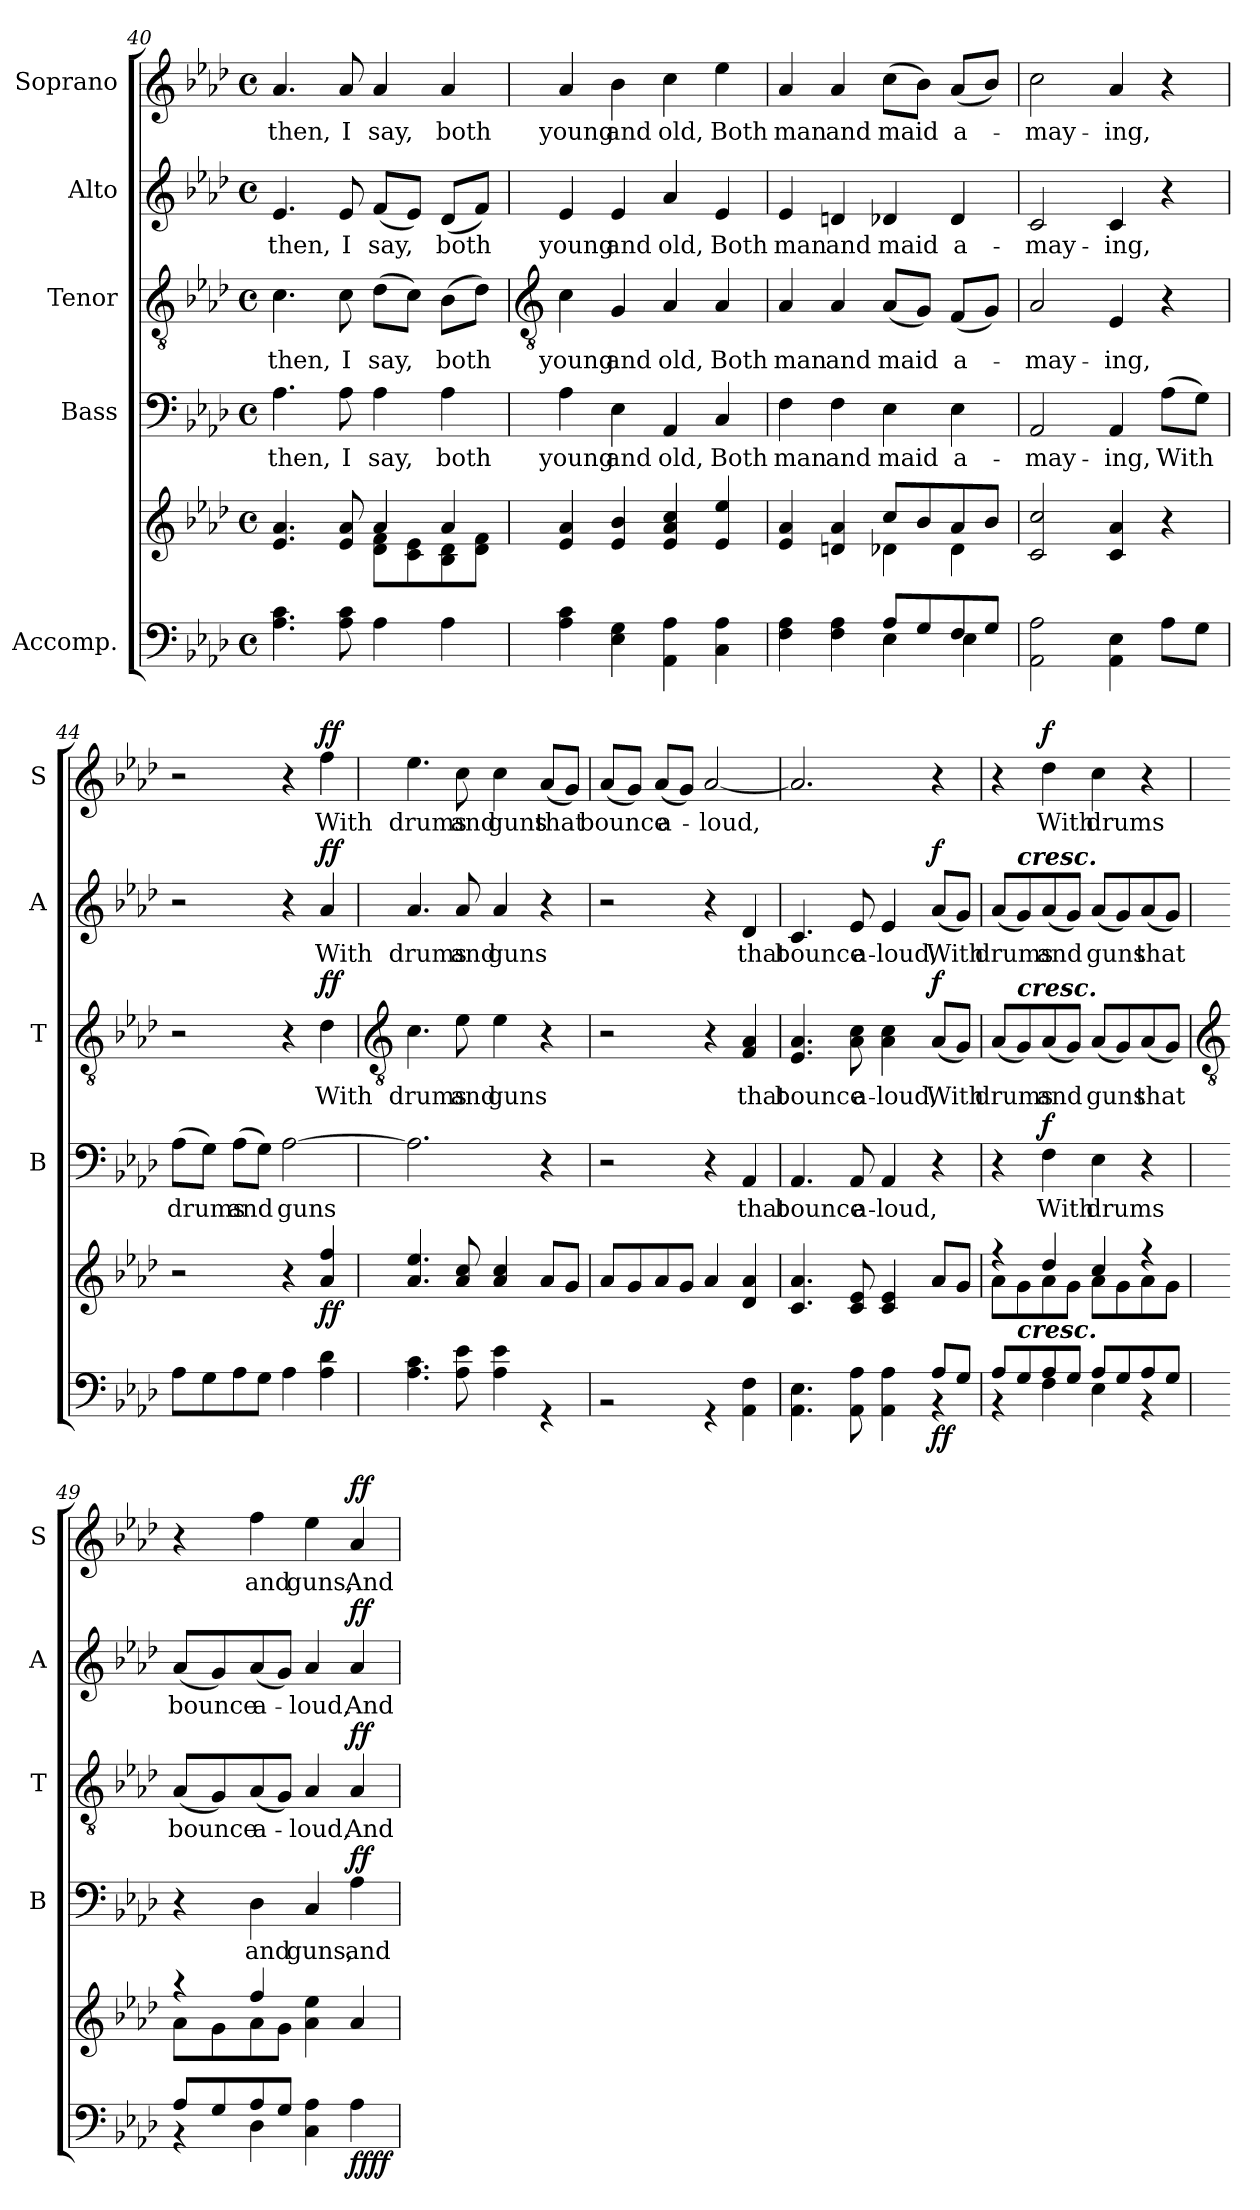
**kern	**kern	**dynam	**kern	**text	**dynam	**kern	**text	**dynam	**kern	**text	**dynam	**kern	**text	**dynam
*part5	*part5	*part5	*part4	*part4	*part4	*part3	*part3	*part3	*part2	*part2	*part2	*part1	*part1	*part1
*staff6	*staff5	*staff5/6	*staff4	*staff4	*staff4	*staff3	*staff3	*staff3	*staff2	*staff2	*staff2	*staff1	*staff1	*staff1
*I"Accomp.	*	*	*I"Bass	*	*	*I"Tenor	*	*	*I"Alto	*	*	*I"Soprano	*	*
*	*	*	*I'B	*	*	*I'T	*	*	*I'A	*	*	*I'S	*	*
*clefF4	*clefG2	*	*clefF4	*	*	*clefGv2	*	*	*clefG2	*	*	*clefG2	*	*
*k[b-e-a-d-]	*k[b-e-a-d-]	*	*k[b-e-a-d-]	*	*	*k[b-e-a-d-]	*	*	*k[b-e-a-d-]	*	*	*k[b-e-a-d-]	*	*
*A-:	*A-:	*	*A-:	*	*	*A-:	*	*	*A-:	*	*	*A-:	*	*
*M4/4	*M4/4	*	*M4/4	*	*	*M4/4	*	*	*M4/4	*	*	*M4/4	*	*
*met(c)	*met(c)	*	*met(c)	*	*	*met(c)	*	*	*met(c)	*	*	*met(c)	*	*
=40	=40	=40	=40	=40	=40	=40	=40	=40	=40	=40	=40	=40	=40	=40
*^	*^	*	*	*	*	*	*	*	*	*	*	*	*	*
!	!	!	!	!	!	!LO:LY:b	!	!	!LO:LY:b	!	!	!LO:LY:b	!	!	!LO:LY:b	!
1ryy	4.A-\ 4.c\	4.e-/ 4.a-/	2ryy	.	4.A-	then,	.	4.c	then,	.	4.e-	then,	.	4.a-	then,	.
!	!	!	!	!	!	!LO:LY:b	!	!	!LO:LY:b	!	!	!LO:LY:b	!	!	!LO:LY:b	!
.	8A-\ 8c\	8e-/ 8a-/	.	.	8A-	I	.	8c	I	.	8e-	I	.	8a-	I	.
!	!	!	!	!	!	!LO:LY:b	!	!	!LO:LY:b	!	!	!LO:LY:b	!	!	!LO:LY:b	!
.	4A-\	4a-/	8d-\ 8f\L	.	4A-	say,	.	(>8d-L	say,	.	(<8fL	say,	.	4a-	say,	.
.	.	.	8c\ 8e-\	.	.	.	.	8cJ)	.	.	8e-J)	.	.	.	.	.
!	!	!	!	!	!	!LO:LY:b	!	!	!LO:LY:b	!	!	!LO:LY:b	!	!	!LO:LY:b	!
.	4A-\	4a-/	8B-\ 8d-\	.	4A-	both	.	(>8B-L	both	.	(<8d-L	both	.	4a-	both	.
.	.	.	8d-\ 8f\J	.	.	.	.	8d-J)	.	.	8fJ)	.	.	.	.	.
!!LO:LB:g=z
=41	=41	=41	=41	=41	=41	=41	=41	=41	=41	=41	=41	=41	=41	=41	=41	=41
*	*	*	*	*	*	*	*	*clefGv2	*	*	*	*	*	*	*	*
!	!	!	!	!	!	!LO:LY:b	!	!	!LO:LY:b	!	!	!LO:LY:b	!	!	!LO:LY:b	!
1ryy	4A-\ 4c\	4e-/ 4a-/	1ryy	.	4A-	young	.	4c	young	.	4e-	young	.	4a-	young	.
!	!	!	!	!	!	!LO:LY:b	!	!	!LO:LY:b	!	!	!LO:LY:b	!	!	!LO:LY:b	!
.	4E-\ 4G\	4e-/ 4b-/	.	.	4E-	and	.	4G	and	.	4e-	and	.	4b-	and	.
!	!	!	!	!	!	!LO:LY:b	!	!	!LO:LY:b	!	!	!LO:LY:b	!	!	!LO:LY:b	!
.	4AA-\ 4A-\	4e-/ 4a-/ 4cc/	.	.	4AA-	old,	.	4A-	old,	.	4a-	old,	.	4cc	old,	.
!	!	!	!	!	!	!LO:LY:b	!	!	!LO:LY:b	!	!	!LO:LY:b	!	!	!LO:LY:b	!
.	4C\ 4A-\	4e-/ 4ee-/	.	.	4C	Both	.	4A-	Both	.	4e-	Both	.	4ee-	Both	.
=42	=42	=42	=42	=42	=42	=42	=42	=42	=42	=42	=42	=42	=42	=42	=42	=42
!	!	!	!	!	!	!LO:LY:b	!	!	!LO:LY:b	!	!	!LO:LY:b	!	!	!LO:LY:b	!
2ryy	4F\ 4A-\	4e-/ 4a-/	2ryy	.	4F	man	.	4A-	man	.	4e-	man	.	4a-	man	.
!	!	!	!	!	!	!LO:LY:b	!	!	!LO:LY:b	!	!	!LO:LY:b	!	!	!LO:LY:b	!
.	4F\ 4A-\	4dn/ 4a-/	.	.	4F	and	.	4A-	and	.	4dn	and	.	4a-	and	.
!	!	!	!	!	!	!LO:LY:b	!	!	!LO:LY:b	!	!	!LO:LY:b	!	!	!LO:LY:b	!
8A-/L	4E-\	8cc/L	4d-X\	.	4E-	maid	.	(<8A-L	maid	.	4d-X	maid	.	(>8ccL	maid	.
8G/	.	8b-/	.	.	.	.	.	8GJ)	.	.	.	.	.	8b-J)	.	.
!	!	!	!	!	!	!LO:LY:b	!	!	!LO:LY:b	!	!	!LO:LY:b	!	!	!LO:LY:b	!
8F/	4E-\	8a-/	4d-\	.	4E-	a-	.	(<8FL	a-	.	4d-	a-	.	(<8a-L	a-	.
8G/J	.	8b-/J	.	.	.	.	.	8GJ)	.	.	.	.	.	8b-J)	.	.
*v	*v	*	*	*	*	*	*	*	*	*	*	*	*	*	*	*
*	*v	*v	*	*	*	*	*	*	*	*	*	*	*	*	*
=43	=43	=43	=43	=43	=43	=43	=43	=43	=43	=43	=43	=43	=43	=43
!	!	!	!	!LO:LY:b	!	!	!LO:LY:b	!	!	!LO:LY:b	!	!	!LO:LY:b	!
2AA-\ 2A-\	2c/ 2cc/	.	2AA-	-may-	.	2A-	may-	.	2c	-may-	.	2cc	may-	.
!	!	!	!	!LO:LY:b	!	!	!LO:LY:b	!	!	!LO:LY:b	!	!	!LO:LY:b	!
4AA-\ 4E-\	4c/ 4a-/	.	4AA-	-ing,	.	4E-	-ing,	.	4c	-ing,	.	4a-	-ing,	.
!	!	!	!	!LO:LY:b	!	!	!	!	!	!	!	!	!	!
8A-\L	4r	.	(>8A-L	With	.	4r	.	.	4r	.	.	4r	.	.
8G\J	.	.	8GJ)	.	.	.	.	.	.	.	.	.	.	.
=44	=44	=44	=44	=44	=44	=44	=44	=44	=44	=44	=44	=44	=44	=44
!	!	!	!	!LO:LY:b	!	!	!	!	!	!	!	!	!	!
8A-\L	2r	.	(>8A-L	drums	.	2r	.	.	2r	.	.	2r	.	.
8G\	.	.	8GJ)	.	.	.	.	.	.	.	.	.	.	.
!	!	!	!	!LO:LY:b	!	!	!	!	!	!	!	!	!	!
8A-\	.	.	(>8A-L	and	.	.	.	.	.	.	.	.	.	.
8G\J	.	.	8GJ)	.	.	.	.	.	.	.	.	.	.	.
!	!	!	!	!LO:LY:b	!	!	!	!	!	!	!	!	!	!
4A-\	4r	.	[2A-	guns	.	4r	.	.	4r	.	.	4r	.	.
!	!	!LO:DY:b	!	!	!	!	!LO:LY:b	!LO:DY:b	!	!LO:LY:b	!LO:DY:b	!	!LO:LY:b	!LO:DY:b
4A-\ 4d-\	4a-/ 4ff/	ff	.	.	.	4d-	With	ff	4a-	With	ff	4ff	With	ff
!!LO:LB:g=z
=45	=45	=45	=45	=45	=45	=45	=45	=45	=45	=45	=45	=45	=45	=45
*	*	*	*	*	*	*clefGv2	*	*	*	*	*	*	*	*
*^	*^	*	*	*	*	*	*	*	*	*	*	*	*	*
!	!	!	!	!	!	!	!	!	!LO:LY:b	!	!	!LO:LY:b	!	!	!LO:LY:b	!
1ryy	4.A-\ 4.c\	4.a-/ 4.ee-/	1ryy	.	2.A-]	.	.	4.c	drums	.	4.a-	drums	.	4.ee-	drums	.
!	!	!	!	!	!	!	!	!	!LO:LY:b	!	!	!LO:LY:b	!	!	!LO:LY:b	!
.	8A-\ 8e-\	8a-/ 8cc/	.	.	.	.	.	8e-	and	.	8a-	and	.	8cc	and	.
!	!	!	!	!	!	!	!	!	!LO:LY:b	!	!	!LO:LY:b	!	!	!LO:LY:b	!
.	4A-\ 4e-\	4a-/ 4cc/	.	.	.	.	.	4e-	guns	.	4a-	guns	.	4cc	guns	.
!	!	!	!	!	!	!	!	!	!	!	!	!	!	!	!LO:LY:b	!
.	4r	8a-/L	.	.	4r	.	.	4r	.	.	4r	.	.	(<8a-L	that	.
.	.	8g/J	.	.	.	.	.	.	.	.	.	.	.	8gJ)	.	.
=46	=46	=46	=46	=46	=46	=46	=46	=46	=46	=46	=46	=46	=46	=46	=46	=46
!	!	!	!	!	!	!	!	!	!	!	!	!	!	!	!LO:LY:b	!
1ryy	2r	8a-/L	1ryy	.	2r	.	.	2r	.	.	2r	.	.	(<8a-L	bounce	.
.	.	8g/	.	.	.	.	.	.	.	.	.	.	.	8gJ)	.	.
!	!	!	!	!	!	!	!	!	!	!	!	!	!	!	!LO:LY:b	!
.	.	8a-/	.	.	.	.	.	.	.	.	.	.	.	(<8a-L	a-	.
.	.	8g/J	.	.	.	.	.	.	.	.	.	.	.	8gJ)	.	.
!	!	!	!	!	!	!	!	!	!	!	!	!	!	!	!LO:LY:b	!
.	4r	4a-/	.	.	4r	.	.	4r	.	.	4r	.	.	[2a-	loud,	.
!	!	!	!	!	!	!LO:LY:b	!	!	!LO:LY:b	!	!	!LO:LY:b	!	!	!	!
.	4AA-\ 4F\	4d-/ 4a-/	.	.	4AA-	that	.	4F 4A-	that	.	4d-	that	.	.	.	.
=47	=47	=47	=47	=47	=47	=47	=47	=47	=47	=47	=47	=47	=47	=47	=47	=47
!	!	!	!	!	!	!LO:LY:b	!	!	!LO:LY:b	!	!	!LO:LY:b	!	!	!	!
2.ryy	4.AA-\ 4.E-\	4.c/ 4.a-/	2.ryy	.	4.AA-	bounce	.	4.E- 4.A-	bounce	.	4.c	bounce	.	2.a-]	.	.
!	!	!	!	!	!	!LO:LY:b	!	!	!LO:LY:b	!	!	!LO:LY:b	!	!	!	!
.	8AA-\ 8A-\	8c/ 8e-/	.	.	8AA-	a-	.	8A- 8c	a-	.	8e-	a-	.	.	.	.
!	!	!	!	!	!	!LO:LY:b	!	!	!LO:LY:b	!	!	!LO:LY:b	!	!	!	!
.	4AA-\ 4A-\	4c/ 4e-/	.	.	4AA-	-loud,	.	4A- 4c	-loud,	.	4e-	-loud,	.	.	.	.
!	!	!	!	!LO:DY:b=2	!	!	!	!	!LO:LY:b	!	!	!LO:LY:b	!	!	!	!
!	!	!	!	!LO:DY:n=1:b	!	!	!	!	!	!LO:DY:b	!	!	!LO:DY:b	!	!	!
8A-/L	4r	4ryy	8a-/L	f f	4r	.	.	(<8A-L	With	f	(<8a-L	With	f	4r	.	.
8G/J	.	.	8g/J	.	.	.	.	8GJ)	.	.	8gJ)	.	.	.	.	.
=48	=48	=48	=48	=48	=48	=48	=48	=48	=48	=48	=48	=48	=48	=48	=48	=48
!	!	!	!	!	!	!	!	!	!LO:LY:b	!	!	!LO:LY:b	!	!	!	!
8A-/L	4r	4r	8a-\L	.	4r	.	.	(<8A-L	drums	.	(<8a-L	drums	.	4r	.	.
!	!	!	!	!	!	!	!	!	!	!	!LO:TX:a:Bi:t=cresc.	!	!	!	!	!
!	!	!	!	!	!	!	!	!LO:TX:a:Bi:t=cresc.	!	!	!	!	!	!	!	!
!LO:TX:a:Bi:t=cresc.	!	!	!	!	!	!	!	!	!	!	!	!	!	!	!	!
8G/	.	.	8g\	.	.	.	.	8G)	.	.	8g)	.	.	.	.	.
!	!	!	!	!	!	!LO:LY:b	!LO:DY:b	!	!LO:LY:b	!	!	!LO:LY:b	!	!	!LO:LY:b	!LO:DY:b
8A-/	4F\	4dd-/	8a-\	.	4F	With	f	(<8A-	and	.	(<8a-	and	.	4dd-	With	f
8G/J	.	.	8g\J	.	.	.	.	8GJ)	.	.	8gJ)	.	.	.	.	.
!	!	!	!	!	!	!LO:LY:b	!	!	!LO:LY:b	!	!	!LO:LY:b	!	!	!LO:LY:b	!
8A-/L	4E-\	4cc/	8a-\L	.	4E-	drums	.	(<8A-L	guns	.	(<8a-L	guns	.	4cc	drums	.
8G/	.	.	8g\	.	.	.	.	8G)	.	.	8g)	.	.	.	.	.
!	!	!	!	!	!	!	!	!	!LO:LY:b	!	!	!LO:LY:b	!	!	!	!
8A-/	4r	4r	8a-\	.	4r	.	.	(<8A-	that	.	(<8a-	that	.	4r	.	.
8G/J	.	.	8g\J	.	.	.	.	8GJ)	.	.	8gJ)	.	.	.	.	.
!!LO:LB:g=z
=49	=49	=49	=49	=49	=49	=49	=49	=49	=49	=49	=49	=49	=49	=49	=49	=49
*	*	*	*	*	*	*	*	*clefGv2	*	*	*	*	*	*	*	*
!	!	!	!	!	!	!	!	!	!LO:LY:b	!	!	!LO:LY:b	!	!	!	!
8A-/L	4r	4r	8a-\L	.	4r	.	.	(<8A-L	bounce	.	(<8a-L	bounce	.	4r	.	.
8G/	.	.	8g\	.	.	.	.	8G)	.	.	8g)	.	.	.	.	.
!	!	!	!	!	!	!LO:LY:b	!	!	!LO:LY:b	!	!	!LO:LY:b	!	!	!LO:LY:b	!
8A-/	4D-\	4ff/	8a-\	.	4D-	and	.	(<8A-	a-	.	(<8a-	a-	.	4ff	and	.
8G/J	.	.	8g\J	.	.	.	.	8GJ)	.	.	8gJ)	.	.	.	.	.
!	!	!	!	!	!	!LO:LY:b	!	!	!LO:LY:b	!	!	!LO:LY:b	!	!	!LO:LY:b	!
2ryy	4C\ 4A-\	4a-\ 4ee-\	2ryy	.	4C	guns,	.	4A-	loud,	.	4a-	loud,	.	4ee-	guns,	.
!	!	!	!	!LO:DY:b=2	!	!LO:LY:b	!	!	!LO:LY:b	!	!	!LO:LY:b	!	!	!LO:LY:b	!
!	!	!	!	!LO:DY:n=1:b	!	!	!LO:DY:b	!	!	!LO:DY:b	!	!	!LO:DY:b	!	!	!LO:DY:b
.	4A-\	4a-	.	ff ff	4A-	and	ff	4A-	And	ff	4a-	And	ff	4a-	And	ff
*v	*v	*	*	*	*	*	*	*	*	*	*	*	*	*	*	*
*	*v	*v	*	*	*	*	*	*	*	*	*	*	*	*	*
=	=	=	=	=	=	=	=	=	=	=	=	=	=	=
*-	*-	*-	*-	*-	*-	*-	*-	*-	*-	*-	*-	*-	*-	*-
